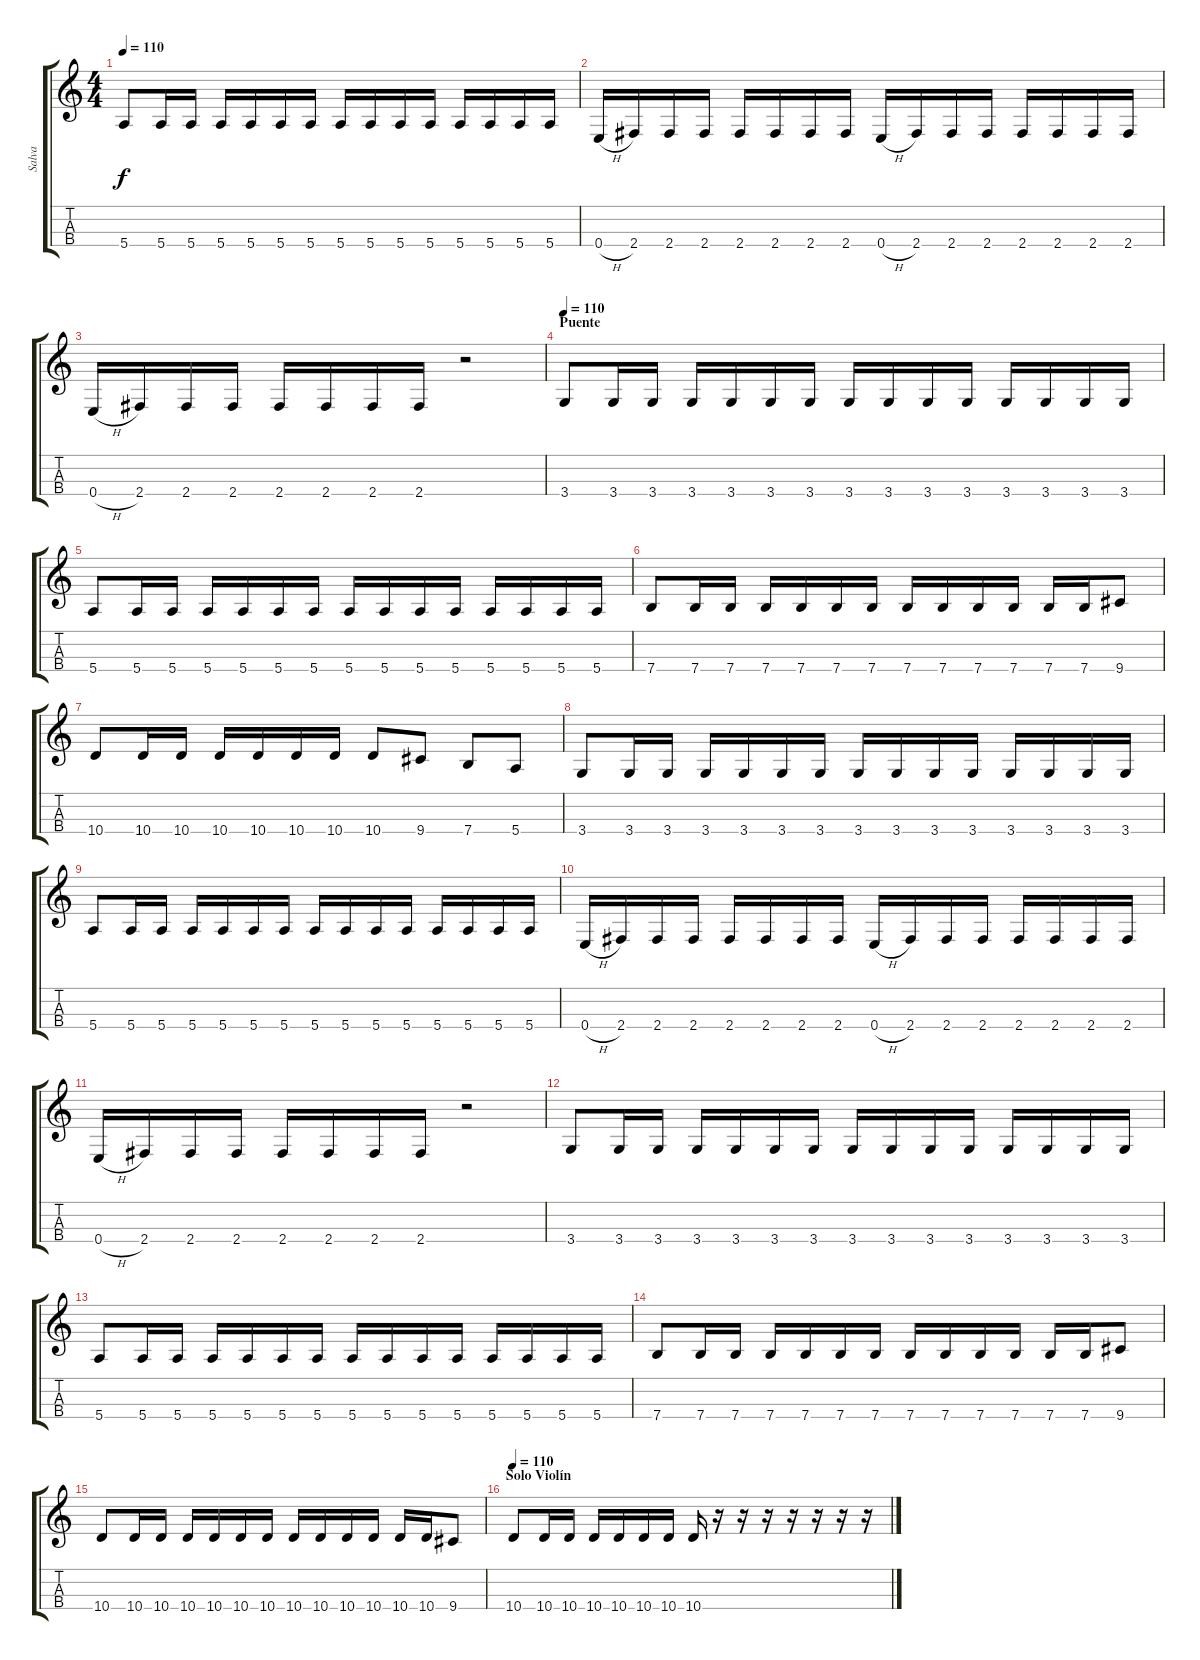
\track ("Salva" "Salva") {instrument electricbassfinger}
\staff {score tabs}
\tuning (G3 D3 A2 E2) {hide}
\ts (4 4)
\tempo 110
\clef g2
\ks c
5.4.8{dy f} 5.4.16 5.4.16 5.4.16 5.4.16 5.4.16 5.4.16 5.4.16 5.4.16 5.4.16 5.4.16 5.4.16 5.4.16 5.4.16 5.4.16 |
0.4{h}.16 2.4.16 2.4.16 2.4.16 2.4.16 2.4.16 2.4.16 2.4.16 0.4{h}.16 2.4.16 2.4.16 2.4.16 2.4.16 2.4.16 2.4.16 2.4.16 |
0.4{h}.16 2.4.16 2.4.16 2.4.16 2.4.16 2.4.16 2.4.16 2.4.16 r.2 |
\section ("" "Puente")
\tempo 110
3.4.8 3.4.16 3.4.16 3.4.16 3.4.16 3.4.16 3.4.16 3.4.16 3.4.16 3.4.16 3.4.16 3.4.16 3.4.16 3.4.16 3.4.16 |
5.4.8 5.4.16 5.4.16 5.4.16 5.4.16 5.4.16 5.4.16 5.4.16 5.4.16 5.4.16 5.4.16 5.4.16 5.4.16 5.4.16 5.4.16 |
7.4.8 7.4.16 7.4.16 7.4.16 7.4.16 7.4.16 7.4.16 7.4.16 7.4.16 7.4.16 7.4.16 7.4.16 7.4.16 9.4.8 |
10.4.8 10.4.16 10.4.16 10.4.16 10.4.16 10.4.16 10.4.16 10.4.8 9.4.8 7.4.8 5.4.8 |
3.4.8 3.4.16 3.4.16 3.4.16 3.4.16 3.4.16 3.4.16 3.4.16 3.4.16 3.4.16 3.4.16 3.4.16 3.4.16 3.4.16 3.4.16 |
5.4.8 5.4.16 5.4.16 5.4.16 5.4.16 5.4.16 5.4.16 5.4.16 5.4.16 5.4.16 5.4.16 5.4.16 5.4.16 5.4.16 5.4.16 |
0.4{h}.16 2.4.16 2.4.16 2.4.16 2.4.16 2.4.16 2.4.16 2.4.16 0.4{h}.16 2.4.16 2.4.16 2.4.16 2.4.16 2.4.16 2.4.16 2.4.16 |
0.4{h}.16 2.4.16 2.4.16 2.4.16 2.4.16 2.4.16 2.4.16 2.4.16 r.2 |
3.4.8 3.4.16 3.4.16 3.4.16 3.4.16 3.4.16 3.4.16 3.4.16 3.4.16 3.4.16 3.4.16 3.4.16 3.4.16 3.4.16 3.4.16 |
5.4.8 5.4.16 5.4.16 5.4.16 5.4.16 5.4.16 5.4.16 5.4.16 5.4.16 5.4.16 5.4.16 5.4.16 5.4.16 5.4.16 5.4.16 |
7.4.8 7.4.16 7.4.16 7.4.16 7.4.16 7.4.16 7.4.16 7.4.16 7.4.16 7.4.16 7.4.16 7.4.16 7.4.16 9.4.8 |
10.4.8 10.4.16 10.4.16 10.4.16 10.4.16 10.4.16 10.4.16 10.4.16 10.4.16 10.4.16 10.4.16 10.4.16 10.4.16 9.4.8 |
\section ("" "Solo Violín")
\tempo 110
10.4.8 10.4.16 10.4.16 10.4.16 10.4.16 10.4.16 10.4.16 10.4.16 r.16 r.16 r.16 r.16 r.16 r.16 r.16
